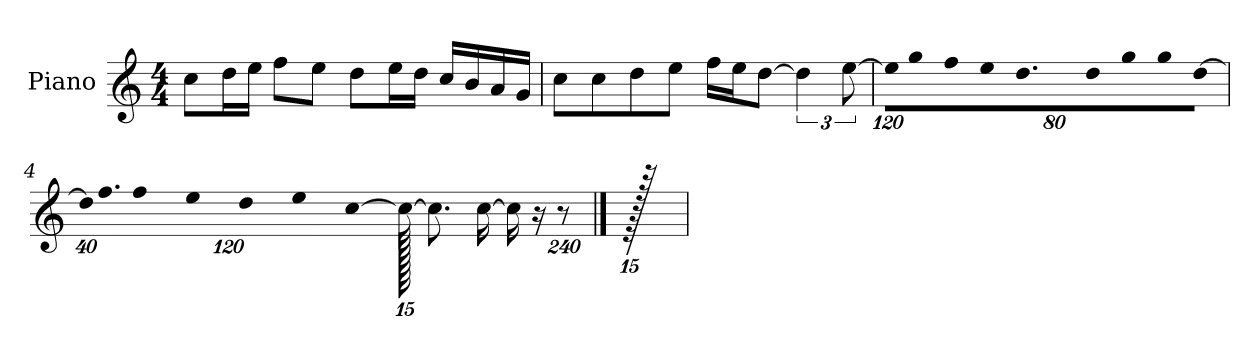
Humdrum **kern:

**kern
*part1
*staff1
*I"Piano
*I'P-no
*clefG2
*k[]
*M4/4
*MM90
=1
8cc\L
16dd\L
16ee\JJ
8ff\L
8ee\J
8dd\L
16ee\L
16dd\JJ
16cc/LL
16b/
16a/
16g/JJ
=2
8cc\L
8cc\
8dd\
8ee\J
16ff\LL
16ee\J
[8dd\J
6dd\]
[12ee\
=3
*Xbrackettup
!LO:N:vis=16
1920%107ee\KL]
!LO:N:vis=8
640%71gg\
!LO:N:vis=8
640%71ff\
!LO:N:vis=8
640%71ee\
9.dd\
!LO:N:vis=8
640%71dd\
!LO:N:vis=8
640%71gg\
!LO:N:vis=8
640%71gg\
!LO:N:vis=8
[640%71dd\J
!!LO:LB:g=z
=4
!LO:N:vis=32
640%23dd\KLL]
!LO:N:vis=16.
960%103ff\
!LO:N:vis=16
1920%137ff\
!LO:N:vis=16
1920%137ee\
!LO:N:vis=16
1920%137dd\
!LO:N:vis=32
640%23ee\K
[384%41cc\J
1920cc\_
8.cc\L]
[16cc\Jk
16cc\]
16r
1920%239r
==5
1920r
=
*-
